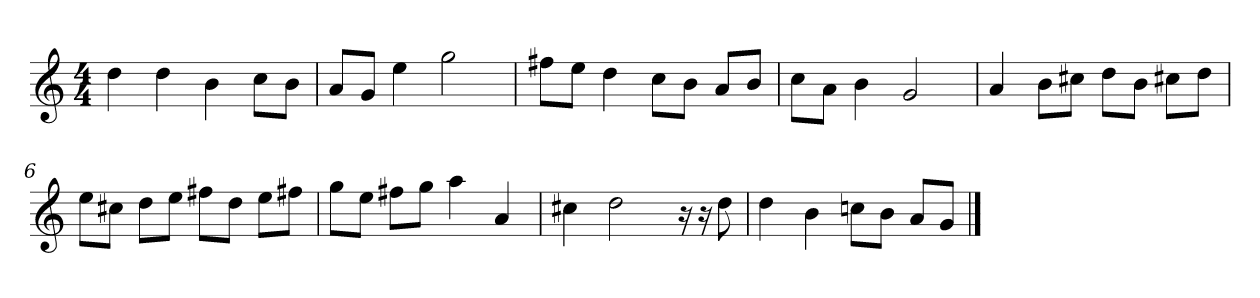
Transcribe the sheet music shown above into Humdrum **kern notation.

**kern
*part1
*staff1
*clefG2
*M4/4
=1
4ddi
4dd
4bi
8cc\L
8b\J
=2
8aj/L
8gi/J
4eei
2gg
=3
8ff#X\L
8eei\J
4ddi
8ccj\L
8bi\J
8aj/L
8bi/J
=4
8cc\L
8a\J
4bi
2gi
=5
4ai
8b\L
8cc#X\J
8ddi\L
8b\J
8cc#Xj\L
8dd\J
=6
8ee\L
8cc#Xi\J
8dd\L
8eei\J
8ff#Xj\L
8ddj\J
8eej\L
8ff#Xi\J
=7
8ggj\L
8eej\J
8ff#Xi\L
8ggi\J
4aaj
4a
=8
4cc#X
2ddj
16r
16r
8dd
=9
4ddi
4b
8ccnj\L
8b\J
8a/L
8gi/J
==
*-
